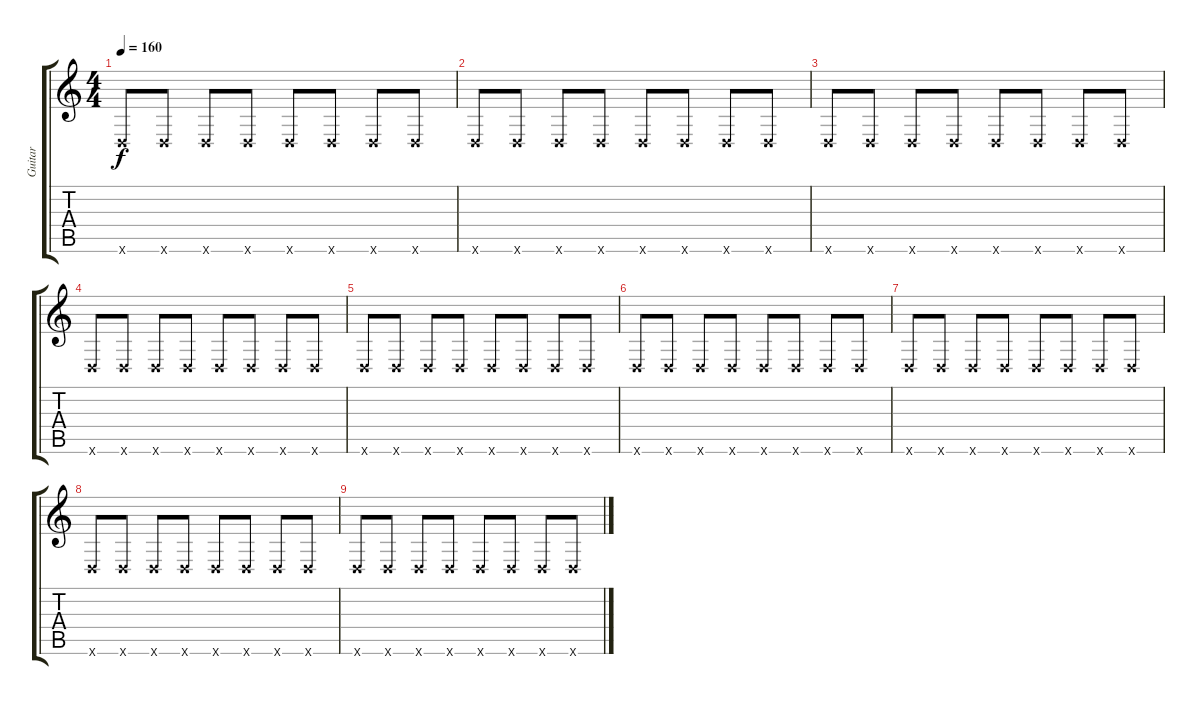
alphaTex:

\track ("Guitar" "Guitar") {instrument overdrivenguitar}
\staff {score tabs}
\tuning (D4 A3 F3 C3 G2 D2) {hide}
\ts (4 4)
\tempo 160
\clef g2
\ks c
0.6{x}.8{dy f} 0.6{x}.8 0.6{x}.8 0.6{x}.8 0.6{x}.8 0.6{x}.8 0.6{x}.8 0.6{x}.8 |
0.6{x}.8{volume 14} 0.6{x}.8 0.6{x}.8 0.6{x}.8 0.6{x}.8 0.6{x}.8 0.6{x}.8 0.6{x}.8 |
0.6{x}.8 0.6{x}.8 0.6{x}.8 0.6{x}.8 0.6{x}.8 0.6{x}.8 0.6{x}.8 0.6{x}.8 |
0.6{x}.8 0.6{x}.8 0.6{x}.8 0.6{x}.8 0.6{x}.8 0.6{x}.8 0.6{x}.8 0.6{x}.8 |
0.6{x}.8 0.6{x}.8 0.6{x}.8 0.6{x}.8 0.6{x}.8 0.6{x}.8 0.6{x}.8 0.6{x}.8 |
0.6{x}.8{volume 10} 0.6{x}.8 0.6{x}.8 0.6{x}.8 0.6{x}.8 0.6{x}.8 0.6{x}.8 0.6{x}.8 |
0.6{x}.8 0.6{x}.8 0.6{x}.8 0.6{x}.8 0.6{x}.8 0.6{x}.8 0.6{x}.8 0.6{x}.8 |
0.6{x}.8 0.6{x}.8 0.6{x}.8 0.6{x}.8 0.6{x}.8 0.6{x}.8 0.6{x}.8 0.6{x}.8 |
0.6{x}.8 0.6{x}.8 0.6{x}.8 0.6{x}.8 0.6{x}.8 0.6{x}.8 0.6{x}.8 0.6{x}.8
